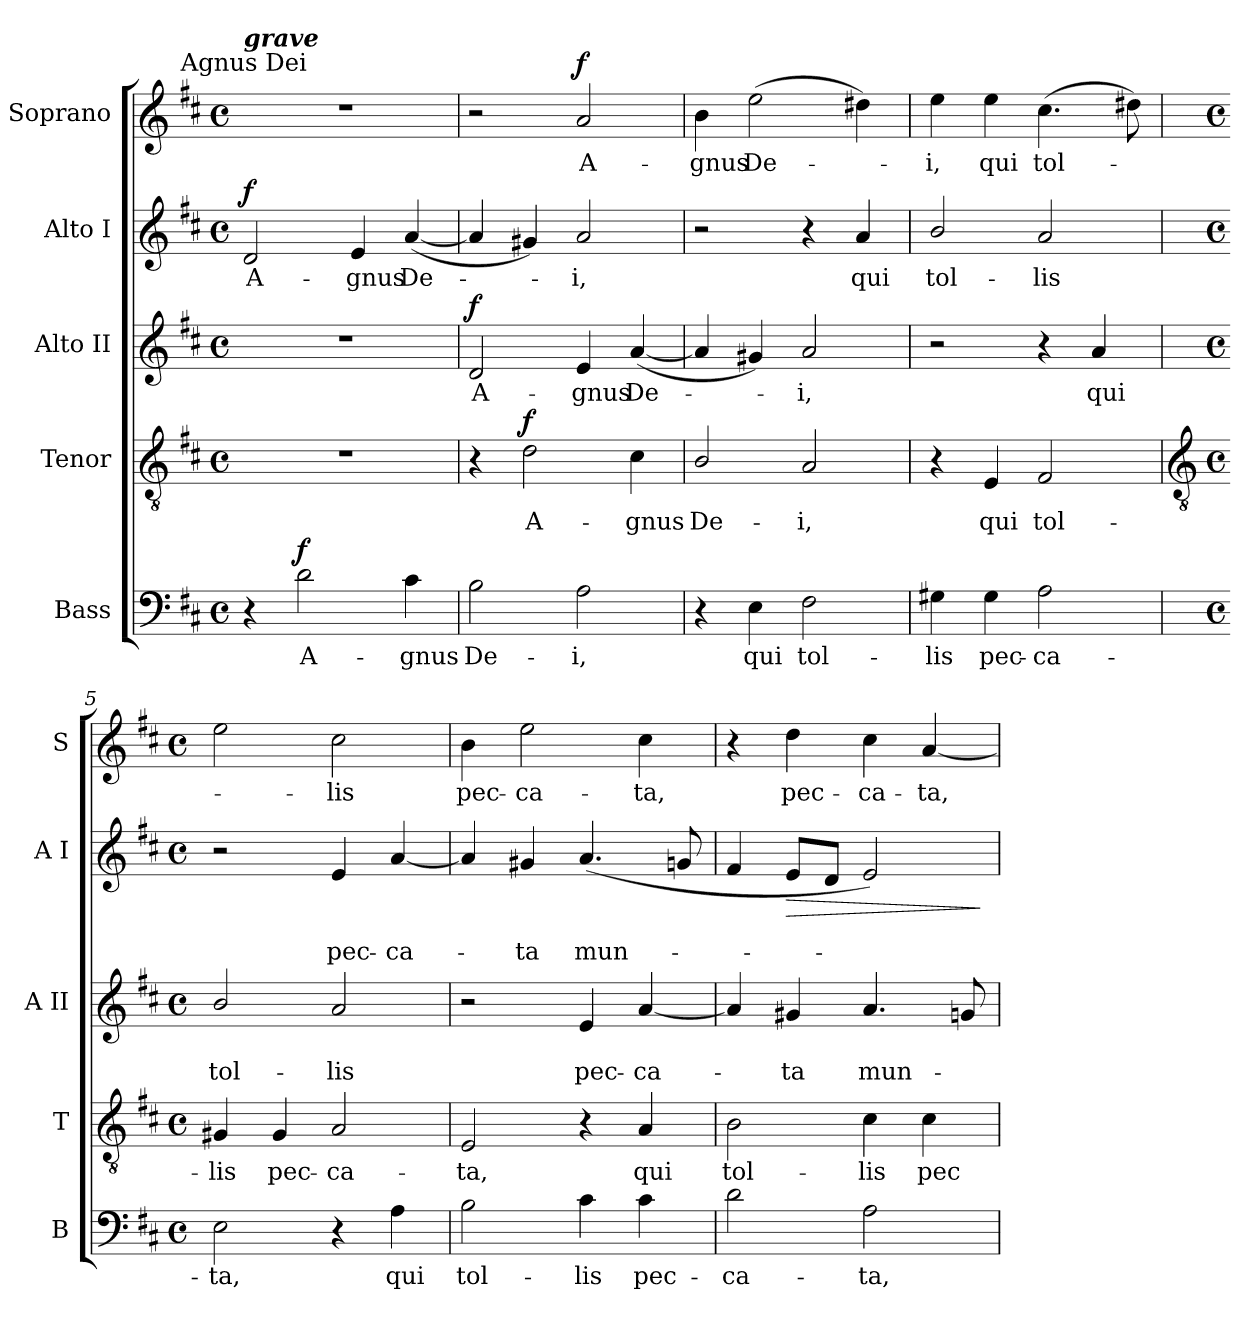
**kern	**text	**dynam	**kern	**text	**dynam	**kern	**text	**text	**dynam	**kern	**text	**text	**dynam	**kern	**text	**dynam
*part5	*part5	*part5	*part4	*part4	*part4	*part3	*part3	*part3	*part3	*part2	*part2	*part2	*part2	*part1	*part1	*part1
*staff5	*staff5	*staff5	*staff4	*staff4	*staff4	*staff3	*staff3	*staff3	*staff3	*staff2	*staff2	*staff2	*staff2	*staff1	*staff1	*staff1
*I"Bass	*	*	*I"Tenor	*	*	*I"Alto II	*	*	*	*I"Alto I	*	*	*	*I"Soprano	*	*
*I'B	*	*	*I'T	*	*	*I'A II	*	*	*	*I'A I	*	*	*	*I'S	*	*
*clefF4	*	*	*clefGv2	*	*	*clefG2	*	*	*	*clefG2	*	*	*	*clefG2	*	*
*k[f#c#]	*	*	*k[f#c#]	*	*	*k[f#c#]	*	*	*	*k[f#c#]	*	*	*	*k[f#c#]	*	*
*D:	*	*	*D:	*	*	*D:	*	*	*	*D:	*	*	*	*D:	*	*
*M4/4	*	*	*M4/4	*	*	*M4/4	*	*	*	*M4/4	*	*	*	*M4/4	*	*
*met(c)	*	*	*met(c)	*	*	*met(c)	*	*	*	*met(c)	*	*	*	*met(c)	*	*
*MM58	*	*	*MM58	*	*	*MM58	*	*	*	*MM58	*	*	*	*MM58	*	*
=1	=1	=1	=1	=1	=1	=1	=1	=1	=1	=1	=1	=1	=1	=1	=1	=1
!	!	!	!	!	!	!	!	!	!	!	!	!	!	!LO:TX:a:cj:t=Agnus Dei	!	!
!	!	!	!	!	!	!	!	!	!	!	!	!	!	!LO:TX:a:Bi:t=grave	!	!
!	!	!	!	!	!	!	!	!	!	!	!LO:LY:b	!	!LO:DY:b	!	!	!
4r	.	.	1r	.	.	1r	.	.	.	2d	A-	.	f	1r	.	.
!	!LO:LY:b	!LO:DY:b	!	!	!	!	!	!	!	!	!	!	!	!	!	!
2d	A-	f	.	.	.	.	.	.	.	.	.	.	.	.	.	.
!	!	!	!	!	!	!	!	!	!	!	!LO:LY:b	!	!	!	!	!
.	.	.	.	.	.	.	.	.	.	4e	-gnus	.	.	.	.	.
!	!LO:LY:b	!	!	!	!	!	!	!	!	!	!LO:LY:b	!	!	!	!	!
4c#	-gnus	.	.	.	.	.	.	.	.	(<[4a	De-	.	.	.	.	.
=2	=2	=2	=2	=2	=2	=2	=2	=2	=2	=2	=2	=2	=2	=2	=2	=2
!	!LO:LY:b	!	!	!	!	!	!LO:LY:b	!	!LO:DY:b	!	!	!	!	!	!	!
2B	De-	.	4r	.	.	2d	A-	.	f	4a]	.	.	.	2r	.	.
!	!	!	!	!LO:LY:b	!LO:DY:b	!	!	!	!	!	!	!	!	!	!	!
.	.	.	2d	A-	f	.	.	.	.	4g#X)	.	.	.	.	.	.
!	!LO:LY:b	!	!	!	!	!	!LO:LY:b	!	!	!	!LO:LY:b	!	!	!	!LO:LY:b	!LO:DY:b
2A	-i,	.	.	.	.	4e	-gnus	.	.	2a	i,	.	.	2a	A-	f
!	!	!	!	!LO:LY:b	!	!	!LO:LY:b	!	!	!	!	!	!	!	!	!
.	.	.	4c#	-gnus	.	(<[4a	De-	.	.	.	.	.	.	.	.	.
=3	=3	=3	=3	=3	=3	=3	=3	=3	=3	=3	=3	=3	=3	=3	=3	=3
!	!	!	!	!LO:LY:b	!	!	!	!	!	!	!	!	!	!	!LO:LY:b	!
4r	.	.	2B/	De-	.	4a]	.	.	.	2r	.	.	.	4b	-gnus	.
!	!LO:LY:b	!	!	!	!	!	!	!	!	!	!	!	!	!	!LO:LY:b	!
4E	qui	.	.	.	.	4g#X)	.	.	.	.	.	.	.	(>2ee	De-	.
!	!LO:LY:b	!	!	!LO:LY:b	!	!	!LO:LY:b	!	!	!	!	!	!	!	!	!
2F#	tol-	.	2A	-i,	.	2a	i,	.	.	4r	.	.	.	.	.	.
!	!	!	!	!	!	!	!	!	!	!	!LO:LY:b	!	!	!	!	!
.	.	.	.	.	.	.	.	.	.	4a	qui	.	.	4dd#X)	.	.
=4	=4	=4	=4	=4	=4	=4	=4	=4	=4	=4	=4	=4	=4	=4	=4	=4
!	!LO:LY:b	!	!	!	!	!	!	!	!	!	!LO:LY:b	!	!	!	!LO:LY:b	!
4G#X	-lis	.	4r	.	.	2r	.	.	.	2b/	tol-	.	.	4ee	i,	.
!	!LO:LY:b	!	!	!LO:LY:b	!	!	!	!	!	!	!	!	!	!	!LO:LY:b	!
4G#	pec-	.	4E	qui	.	.	.	.	.	.	.	.	.	4ee	qui	.
!	!LO:LY:b	!	!	!LO:LY:b	!	!	!	!	!	!	!LO:LY:b	!	!	!	!LO:LY:b	!
2A	-ca-	.	2F#	tol-	.	4r	.	.	.	2a	-lis	.	.	(>4.cc#	tol-	.
!	!	!	!	!	!	!	!LO:LY:b	!	!	!	!	!	!	!	!	!
.	.	.	.	.	.	4a	qui	.	.	.	.	.	.	.	.	.
.	.	.	.	.	.	.	.	.	.	.	.	.	.	8dd#X)	.	.
!!LO:LB:g=z
=5	=5	=5	=5	=5	=5	=5	=5	=5	=5	=5	=5	=5	=5	=5	=5	=5
*	*	*	*clefGv2	*	*	*	*	*	*	*	*	*	*	*	*	*
*M4/4	*	*	*M4/4	*	*	*M4/4	*	*	*	*M4/4	*	*	*	*M4/4	*	*
*met(c)	*	*	*met(c)	*	*	*met(c)	*	*	*	*met(c)	*	*	*	*met(c)	*	*
!	!LO:LY:b	!	!	!LO:LY:b	!	!	!	!LO:LY:b	!	!	!	!	!	!	!	!
2E	-ta,	.	4G#X	-lis	.	2b/	.	tol-	.	2r	.	.	.	2ee	.	.
!	!	!	!	!LO:LY:b	!	!	!	!	!	!	!	!	!	!	!	!
.	.	.	4G#	pec-	.	.	.	.	.	.	.	.	.	.	.	.
!	!	!	!	!LO:LY:b	!	!	!	!LO:LY:b	!	!	!	!LO:LY:b	!	!	!LO:LY:b	!
4r	.	.	2A	-ca-	.	2a	.	-lis	.	4e	.	pec-	.	2cc#	lis	.
!	!LO:LY:b	!	!	!	!	!	!	!	!	!	!	!LO:LY:b	!	!	!	!
4A	qui	.	.	.	.	.	.	.	.	[4a	.	-ca-	.	.	.	.
=6	=6	=6	=6	=6	=6	=6	=6	=6	=6	=6	=6	=6	=6	=6	=6	=6
!	!LO:LY:b	!	!	!LO:LY:b	!	!	!	!	!	!	!	!	!	!	!LO:LY:b	!
2B	tol-	.	2E	-ta,	.	2r	.	.	.	4a]	.	.	.	4b	pec-	.
!	!	!	!	!	!	!	!	!	!	!	!	!LO:LY:b	!	!	!LO:LY:b	!
.	.	.	.	.	.	.	.	.	.	4g#X	.	ta	.	2ee	-ca-	.
!	!LO:LY:b	!	!	!	!	!	!	!LO:LY:b	!	!	!	!LO:LY:b	!	!	!	!
4c#	-lis	.	4r	.	.	4e	.	pec-	.	(<4.a	.	mun-	.	.	.	.
!	!LO:LY:b	!	!	!LO:LY:b	!	!	!	!LO:LY:b	!	!	!	!	!	!	!LO:LY:b	!
4c#	pec-	.	4A	qui	.	[4a	.	-ca-	.	.	.	.	.	4cc#	-ta,	.
.	.	.	.	.	.	.	.	.	.	8gn	.	.	.	.	.	.
=7	=7	=7	=7	=7	=7	=7	=7	=7	=7	=7	=7	=7	=7	=7	=7	=7
!	!LO:LY:b	!	!	!LO:LY:b	!	!	!	!	!	!	!	!	!	!	!	!
2d	-ca-	.	2B	tol-	.	4a]	.	.	.	4f#	.	.	.	4r	.	.
!	!	!	!	!	!	!	!	!LO:LY:b	!	!	!	!	!LO:HP:b	!	!LO:LY:b	!
.	.	.	.	.	.	4g#X	.	ta	.	8eL	.	.	>	4dd	pec-	.
.	.	.	.	.	.	.	.	.	.	8dJ	.	.	.	.	.	.
!	!LO:LY:b	!	!	!LO:LY:b	!	!	!	!LO:LY:b	!	!	!	!	!	!	!LO:LY:b	!
2A	-ta,	.	4c#	-lis	.	4.a	.	mun-	.	2e)	.	.	.	4cc#	-ca-	.
!	!	!	!	!LO:LY:b	!	!	!	!	!	!	!	!	!	!	!LO:LY:b	!
.	.	.	4c#	pec-	.	.	.	.	.	.	.	.	.	[4a	-ta,	.
.	.	.	.	.	.	8gn	.	.	.	.	.	.	.	.	.	.
.	.	.	.	.	.	.	.	.	.	.	.	.	]	.	.	.
=	=	=	=	=	=	=	=	=	=	=	=	=	=	=	=	=
*-	*-	*-	*-	*-	*-	*-	*-	*-	*-	*-	*-	*-	*-	*-	*-	*-
